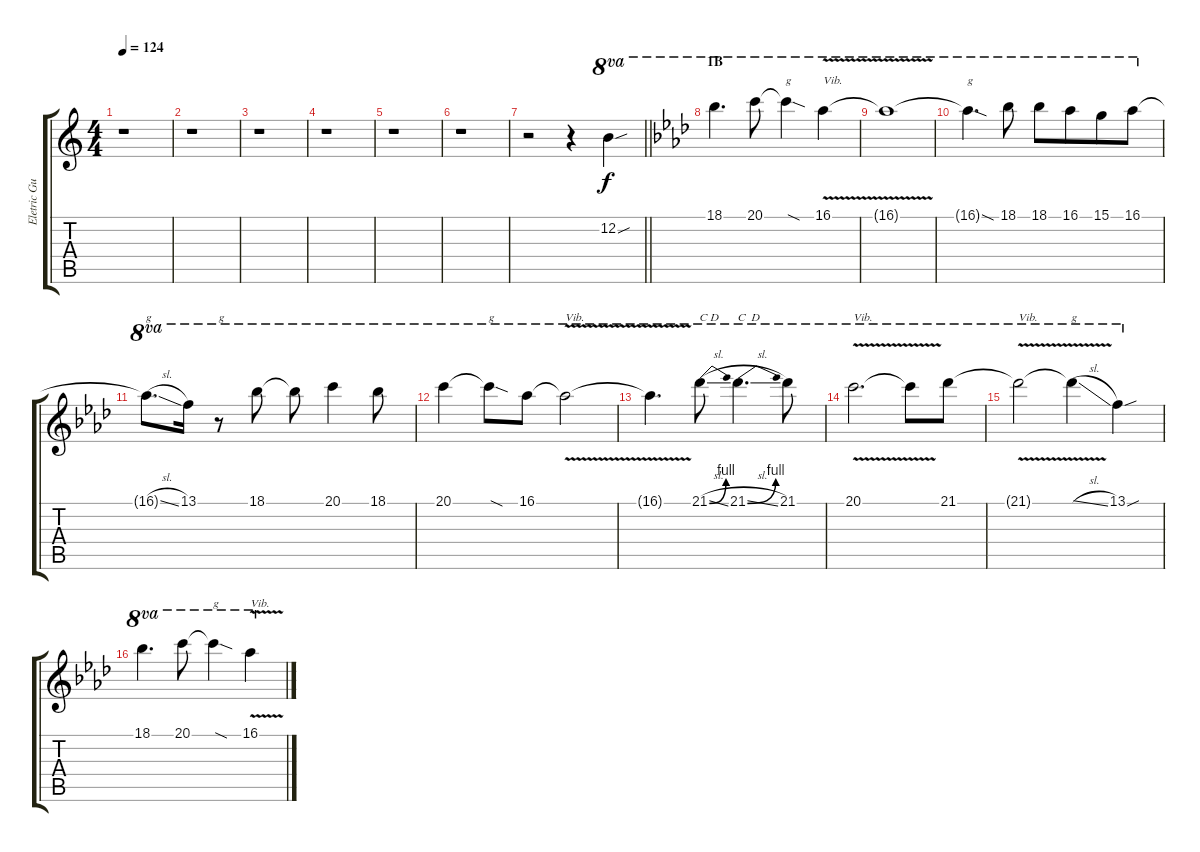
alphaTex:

\track ("Eletric Guitar I" "Eletric Gu") {solo instrument overdrivenguitar}
\staff {score tabs}
\tuning (E4 B3 G3 D3 A2 E2) {hide}
\ts (4 4)
\tempo 124
\clef g2
\ks c
r.1{dy f} |
r.1 |
r.1 |
r.1 |
r.1 |
r.1 |
\barLineRight lightlight
r.2 r.4 12.2{sou}.4{ot 8va} |
\section ("" "1B")
\ks ab
18.1.4{d ot 8va} 20.1.8{ot 8va} 20.1{sod t}.4{ot 8va txt "g"} 16.1{v}.4{ot 8va txt "Vib."} |
16.1{t}.1{ot 8va} |
16.1{sod t}.4{d ot 8va txt "g"} 18.1.8{ot 8va} 18.1.8{ot 8va} 16.1.8{ot 8va beam merge} 15.1.8{ot 8va} 16.1.8{ot 8va} |
16.1{sl t}.8{d ot 8va txt "g"} 13.1.16{ot 8va} r.8{ot 8va txt "g"} 18.1.8{ot 8va} 18.1{t}.8{ot 8va} 20.1.4{ot 8va} 18.1.8{ot 8va} |
20.1.4{ot 8va} 20.1{sod t}.8{ot 8va txt "g"} 16.1.8{ot 8va} 16.1{v t}.2{ot 8va txt "Vib."} |
16.1{t}.4{d ot 8va} 21.1{be (bend 0 0 60 4) sl}.8{ot 8va txt "C D"} 21.1{be (bend 0 0 60 4) sl}.4{d ot 8va txt "C  D"} 21.1.8{ot 8va} |
20.1{v}.2{d ot 8va txt "Vib."} 20.1{t}.8{ot 8va} 21.1.8{ot 8va} |
21.1{v t}.2{ot 8va txt "Vib."} 21.1{sl t}.4{ot 8va txt "g"} 13.1{sou}.4{ot 8va} |
18.1.4{d ot 8va} 20.1.8{ot 8va} 20.1{sod t}.4{ot 8va txt "g"} 16.1{v}.4{ot 8va txt "Vib."}
